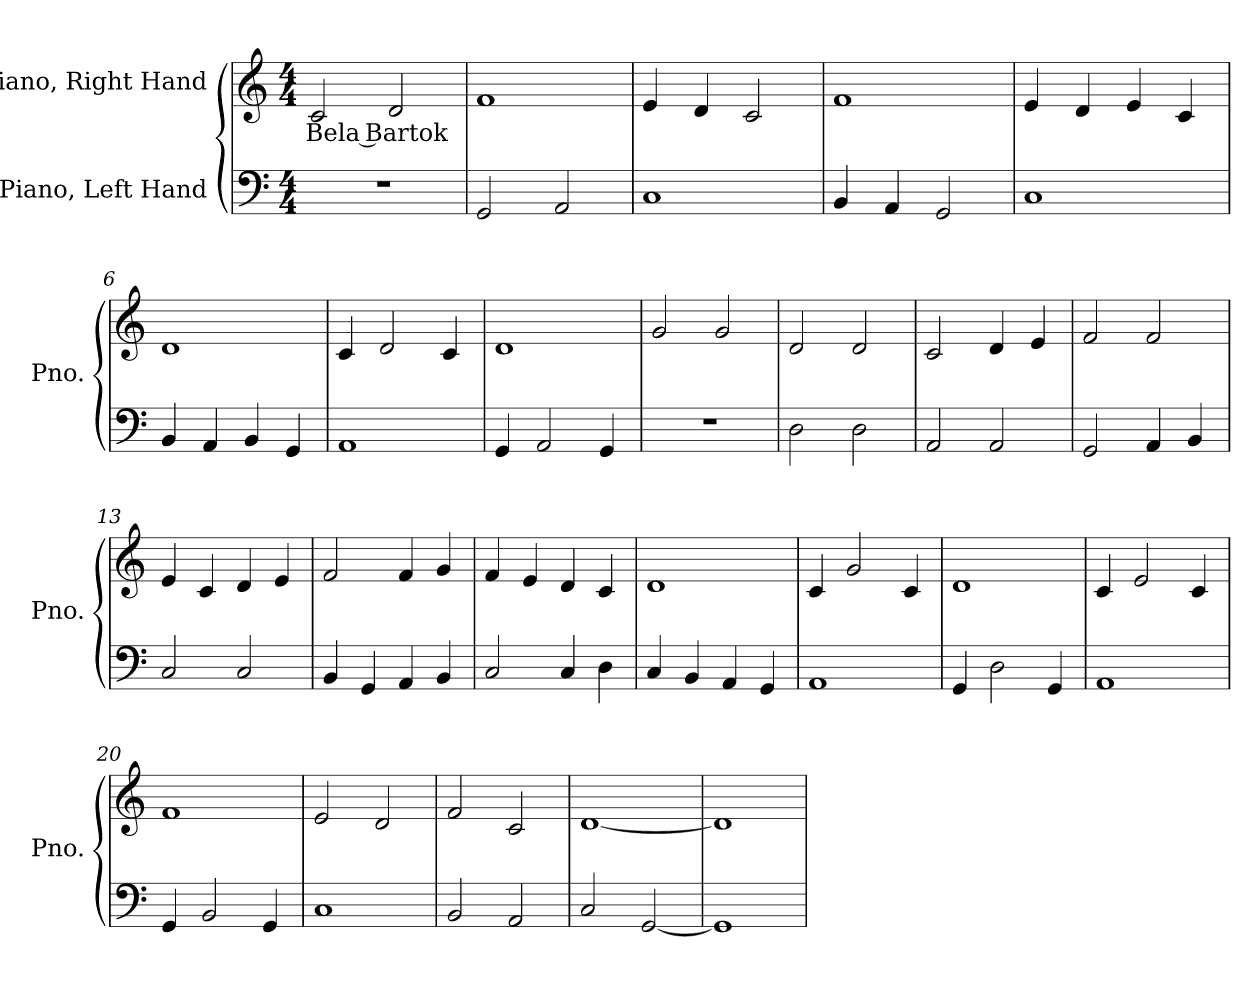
**kern	**kern	**text
*part2	*part1	*part1
*staff2	*staff1	*staff1
*I"Piano, Left Hand	*I"Piano, Right Hand	*
*I'Pno.	*I'Pno.	*
*clefF4	*clefG2	*
*k[]	*k[]	*
*M4/4	*M4/4	*
*MM100	*MM100	*
=1	=1	=1
!	!	!LO:LY:b
1r	2c/	Bela Bartok
.	2d/	.
=2	=2	=2
2GG/	1f	.
2AA/	.	.
=3	=3	=3
1C	4e/	.
.	4d/	.
.	2c/	.
=4	=4	=4
4BB/	1f	.
4AA/	.	.
2GG/	.	.
=5	=5	=5
1C	4e/	.
.	4d/	.
.	4e/	.
.	4c/	.
=6	=6	=6
4BB/	1d	.
4AA/	.	.
4BB/	.	.
4GG/	.	.
=7	=7	=7
1AA	4c/	.
.	2d/	.
.	4c/	.
!!LO:LB:g=z
=8	=8	=8
4GG/	1d	.
2AA/	.	.
4GG/	.	.
=9	=9	=9
1r	2g/	.
.	2g/	.
=10	=10	=10
2D\	2d/	.
2D\	2d/	.
=11	=11	=11
2AA/	2c/	.
2AA/	4d/	.
.	4e/	.
=12	=12	=12
2GG/	2f/	.
4AA/	2f/	.
4BB/	.	.
=13	=13	=13
2C/	4e/	.
.	4c/	.
2C/	4d/	.
.	4e/	.
=14	=14	=14
4BB/	2f/	.
4GG/	.	.
4AA/	4f/	.
4BB/	4g/	.
=15	=15	=15
2C/	4f/	.
.	4e/	.
4C/	4d/	.
4D\	4c/	.
=16	=16	=16
4C/	1d	.
4BB/	.	.
4AA/	.	.
4GG/	.	.
=17	=17	=17
1AA	4c/	.
.	2g/	.
.	4c/	.
!!LO:LB:g=z
=18	=18	=18
4GG/	1d	.
2D\	.	.
4GG/	.	.
=19	=19	=19
1AA	4c/	.
.	2e/	.
.	4c/	.
=20	=20	=20
4GG/	1f	.
2BB/	.	.
4GG/	.	.
=21	=21	=21
1C	2e/	.
.	2d/	.
=22	=22	=22
2BB/	2f/	.
2AA/	2c/	.
=23	=23	=23
2C/	[1d	.
[2GG/	.	.
=24	=24	=24
1GG]	1d]	.
=	=	=
*-	*-	*-
